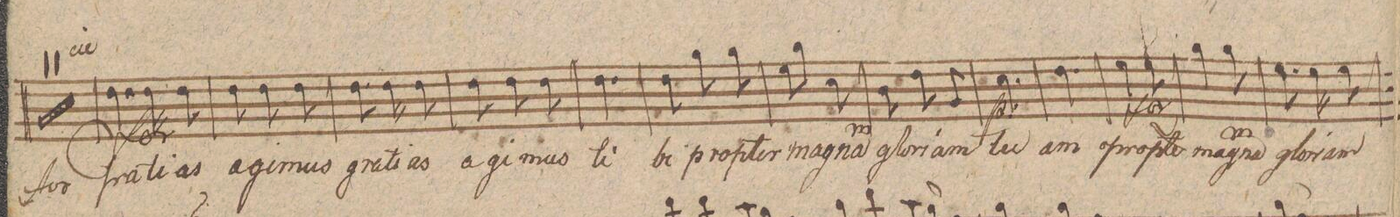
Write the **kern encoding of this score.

**kern	**text	**text	**dynam
*I"Canto	*	*	*
*clefC1	*	*	*
*k[f#c#g#d#]	*	*	*
*M3/8	*	*	*
4.r	.	.	.
=40	=40	=40	=40
4.r	.	.	.
=41	=41	=41	=41
4.r	.	.	.
=42	=42	=42	=42
4.r	.	.	.
=43	=43	=43	=43
4.r	.	.	.
=44	=44	=44	=44
4.r	.	.	.
=45	=45	=45	=45
4.r	.	.	.
=46	=46	=46	=46
4.r	.	.	.
=47	=47	=47	=47
4.r	.	.	.
=48	=48	=48	=48
4.r	.	.	.
=49	=49	=49	=49
4.r	.	.	.
=50	=50	=50	=50
8.b\	Gra-	.	f
16b\	-ti-	.	.
8b\	-as	.	.
=51	=51	=51	=51
8b\	a-	.	.
8b\	-gi-	.	.
8b\	-mus	.	.
=52	=52	=52	=52
8.b\	gra-	.	.
16b\	-ti-	.	.
8b\	-as	.	.
=53	=53	=53	=53
8b\	a-	.	.
8b\	-gi-	.	.
8b\	-mus	.	.
=54	=54	=54	=54
4.b\	ti-	.	.
=55	=55	=55	=55
8b\	-bi	.	.
8ee\	pro-	.	.
8ee\	-pter	.	.
=56	=56	=56	=56
8cc#\L	mag-	.	.
8ee\J	.	.	.
8a\	-nam	.	.
=57	=57	=57	=57
8g#\	glo-	.	.
8b\	-ri-	.	.
8e/	-am	.	.
=58	=58	=58	=58
4.a\	tu-	.	p
=59	=59	=59	=59
4.b\	-am	.	.
=60	=60	=60	=60
4cc#\	pro-	.	f
8cc#\	-pter	.	.
=61	=61	=61	=61
4ee\	mag-	.	.
8ee\	-nam	.	.
=62	=62	=62	=62
8.cc#\	glo-	.	.
16cc#\	-ri-	.	.
8cc#\	-am	.	.
=63	=63	=63	=63
*-	*-	*-	*-
